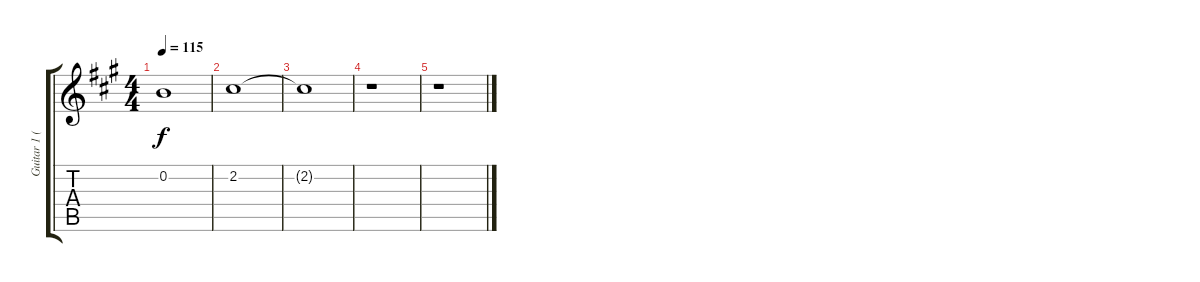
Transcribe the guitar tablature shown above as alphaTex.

\track ("Guitar 1 (lead)" "Guitar 1 (") {instrument distortionguitar}
\staff {score tabs}
\tuning (E4 B3 G3 D3 A2 E2) {hide}
\ts (4 4)
\tempo 115
\clef g2
\ks f#minor
0.2{t}.1{dy f} |
2.2.1 |
2.2{t}.1 |
r.1 |
r.1
